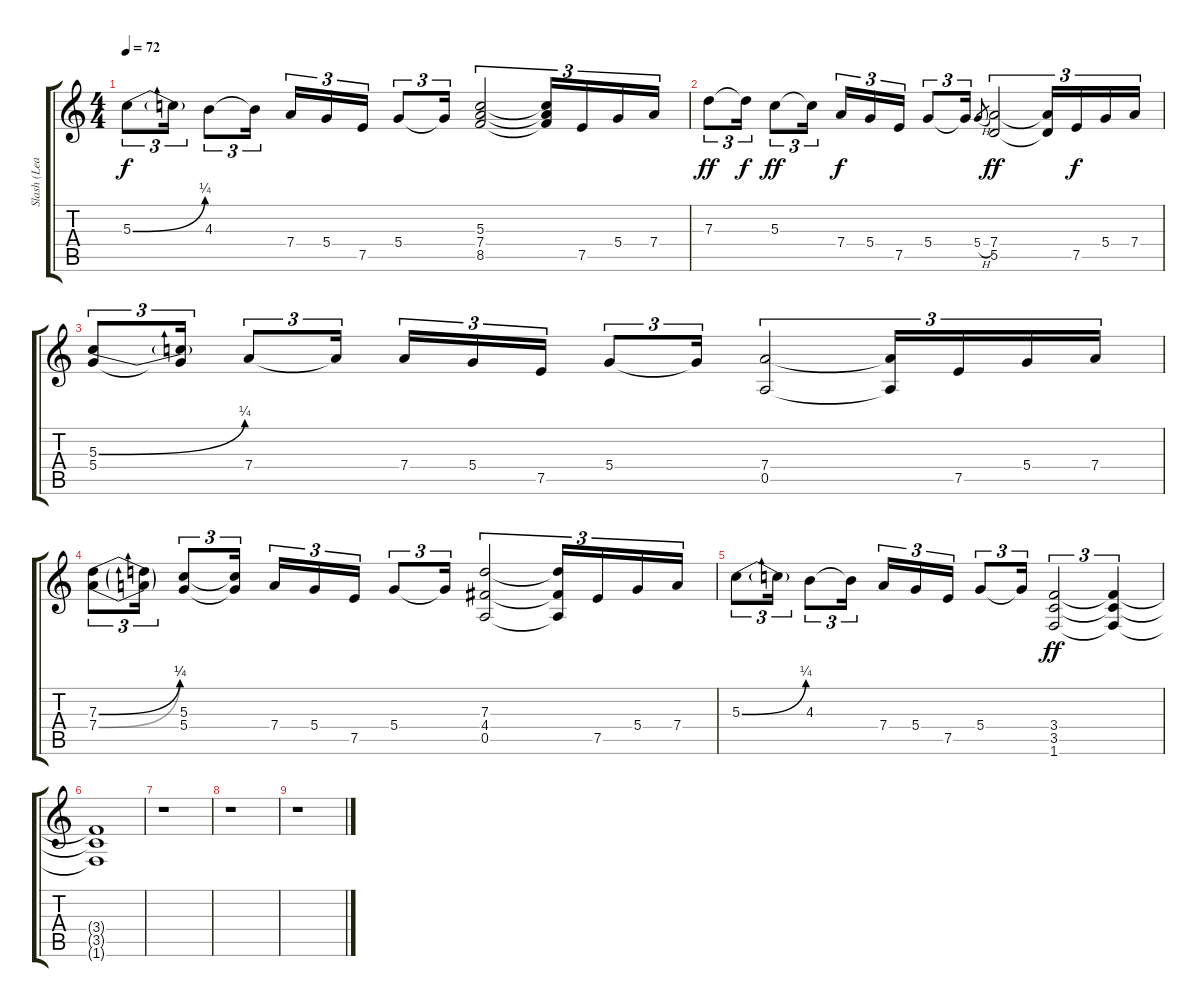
\track ("Slash (Lead)" "Slash (Lea") {instrument overdrivenguitar}
\staff {score tabs}
\tuning (E4 B3 G3 D3 A2 E2) {hide}
\ts (4 4)
\tempo 72
\clef g2
\ks c
5.3{be (bend 0 0 60 1)}.8{tu (3 2) dy f} 5.3{t}.16{tu (3 2)} 4.3.8{tu (3 2)} 4.3{t}.16{tu (3 2)} 7.4.16{tu (3 2)} 5.4.16{tu (3 2)} 7.5.16{tu (3 2)} 5.4.8{tu (3 2)} 5.4{t}.16{tu (3 2)} (5.3 7.4 8.5).2{tu (3 2)} (5.3{t} 7.4{t} 8.5{t}).16{tu (3 2)} 7.5.16{tu (3 2)} 5.4.16{tu (3 2)} 7.4.16{tu (3 2)} |
7.3.8{tu (3 2) dy ff} 7.3{t}.16{tu (3 2) dy f} 5.3.8{tu (3 2) dy ff} 5.3{t}.16{tu (3 2)} 7.4.16{tu (3 2) dy f} 5.4.16{tu (3 2)} 7.5.16{tu (3 2)} 5.4.8{tu (3 2)} 5.4{t}.16{tu (3 2)} 5.4{h}.8{gr} (7.4 5.5).2{tu (3 2) dy ff} (7.4{t} 5.5{t}).16{tu (3 2)} 7.5.16{tu (3 2) dy f} 5.4.16{tu (3 2)} 7.4.16{tu (3 2)} |
(5.3{be (bend 0 0 60 1)} 5.4).8{tu (3 2)} (5.3{t} 5.4{t}).16{tu (3 2)} 7.4.8{tu (3 2)} 7.4{t}.16{tu (3 2)} 7.4.16{tu (3 2)} 5.4.16{tu (3 2)} 7.5.16{tu (3 2)} 5.4.8{tu (3 2)} 5.4{t}.16{tu (3 2)} (7.4 0.5).2{tu (3 2)} (7.4{t} 0.5{t}).16{tu (3 2)} 7.5.16{tu (3 2)} 5.4.16{tu (3 2)} 7.4.16{tu (3 2)} |
(7.3{be (bend 0 0 60 1)} 7.4{be (bend 0 0 60 1)}).8{tu (3 2)} (7.3{t} 7.4{t}).16{tu (3 2)} (5.3 5.4).8{tu (3 2)} (5.3{t} 5.4{t}).16{tu (3 2)} 7.4.16{tu (3 2)} 5.4.16{tu (3 2)} 7.5.16{tu (3 2)} 5.4.8{tu (3 2)} 5.4{t}.16{tu (3 2)} (7.3 4.4 0.5).2{tu (3 2)} (7.3{t} 4.4{t} 0.5{t}).16{tu (3 2)} 7.5.16{tu (3 2)} 5.4.16{tu (3 2)} 7.4.16{tu (3 2)} |
5.3{be (bend 0 0 60 1)}.8{tu (3 2)} 5.3{t}.16{tu (3 2)} 4.3.8{tu (3 2)} 4.3{t}.16{tu (3 2)} 7.4.16{tu (3 2)} 5.4.16{tu (3 2)} 7.5.16{tu (3 2)} 5.4.8{tu (3 2)} 5.4{t}.16{tu (3 2)} (3.4 3.5 1.6).2{tu (3 2) dy ff} (3.4{t} 3.5{t} 1.6{t}).4{tu (3 2)} |
(3.4{t} 3.5{t} 1.6{t}).1 |
r.1 |
r.1 |
r.1
